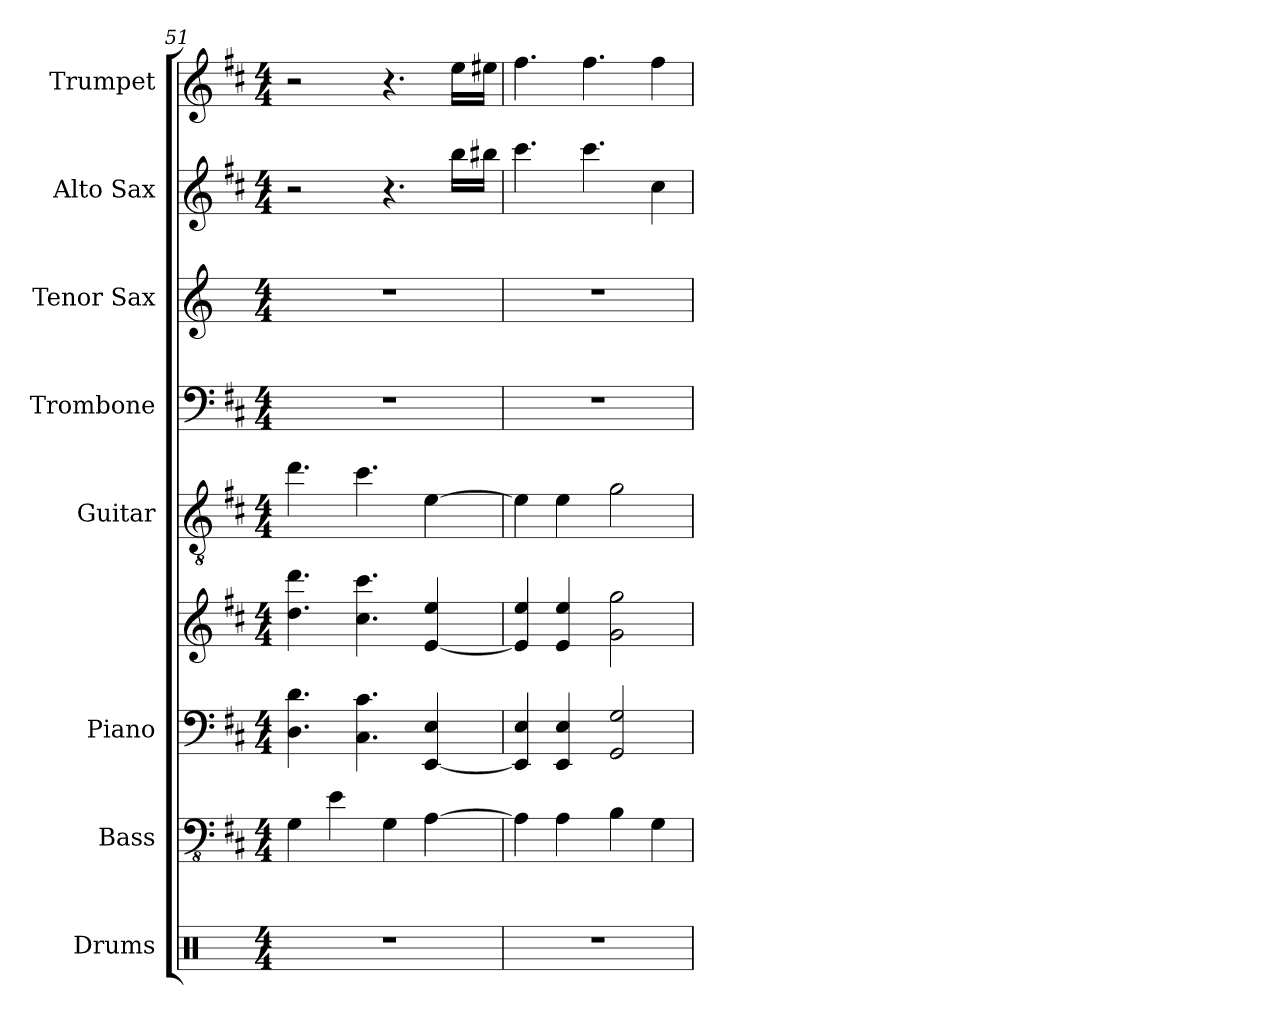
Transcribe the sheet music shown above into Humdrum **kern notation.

**kern	**kern	**kern	**kern	**kern	**kern	**kern	**kern	**kern
*part8	*part7	*part6	*part6	*part5	*part4	*part3	*part2	*part1
*staff9	*staff8	*staff7	*staff6	*staff5	*staff4	*staff3	*staff2	*staff1
*I"Drums	*I"Bass	*I"Piano	*	*I"Guitar	*I"Trombone	*I"Tenor Sax	*I"Alto Sax	*I"Trumpet
*I'Drums	*I'Bass	*I'Piano	*	*I'Gtr.	*I'Tbn.	*I'Tenor	*I'Alto	*I'Tpt.
*clefX	*clefFv4	*clefF4	*clefG2	*clefGv2	*clefF4	*clefG2	*clefG2	*clefG2
*	*	*	*	*	*	*ITrd8c14	*ITrd5c9	*ITrd1c2
*k[]	*k[f#c#]	*k[f#c#]	*k[f#c#]	*k[f#c#]	*k[f#c#]	*k[]	*k[b-]	*k[]
*M4/4	*M4/4	*M4/4	*M4/4	*M4/4	*M4/4	*M4/4	*M4/4	*M4/4
=51	=51	=51	=51	=51	=51	=51	=51	=51
1r	4GG\	4.D\ 4.d\	4.dd\ 4.ddd\	4.dd\	1r	1r	2r	2r
.	4E\	.	.	.	.	.	.	.
.	.	4.C#\ 4.c#\	4.cc#\ 4.ccc#\	4.cc#\	.	.	.	.
.	4GG\	.	.	.	.	.	4.r	4.r
.	[4AA\	[4EE/ 4E/	[4e/ 4ee/	[4e\	.	.	.	.
.	.	.	.	.	.	.	16dd\LL	16dd\LL
.	.	.	.	.	.	.	16dd#X\JJ	16dd#X\JJ
=52	=52	=52	=52	=52	=52	=52	=52	=52
1r	4AA\]	4EE/] 4E/	4e/] 4ee/	4e\]	1r	1r	4.ee\	4.ee\
.	4AA\	4EE/ 4E/	4e/ 4ee/	4e\	.	.	.	.
.	.	.	.	.	.	.	4.ee\	4.ee\
.	4BB\	2GG/ 2G/	2g\ 2gg\	2g\	.	.	.	.
.	4GG\	.	.	.	.	.	4e\	4ee\
=	=	=	=	=	=	=	=	=
*-	*-	*-	*-	*-	*-	*-	*-	*-
